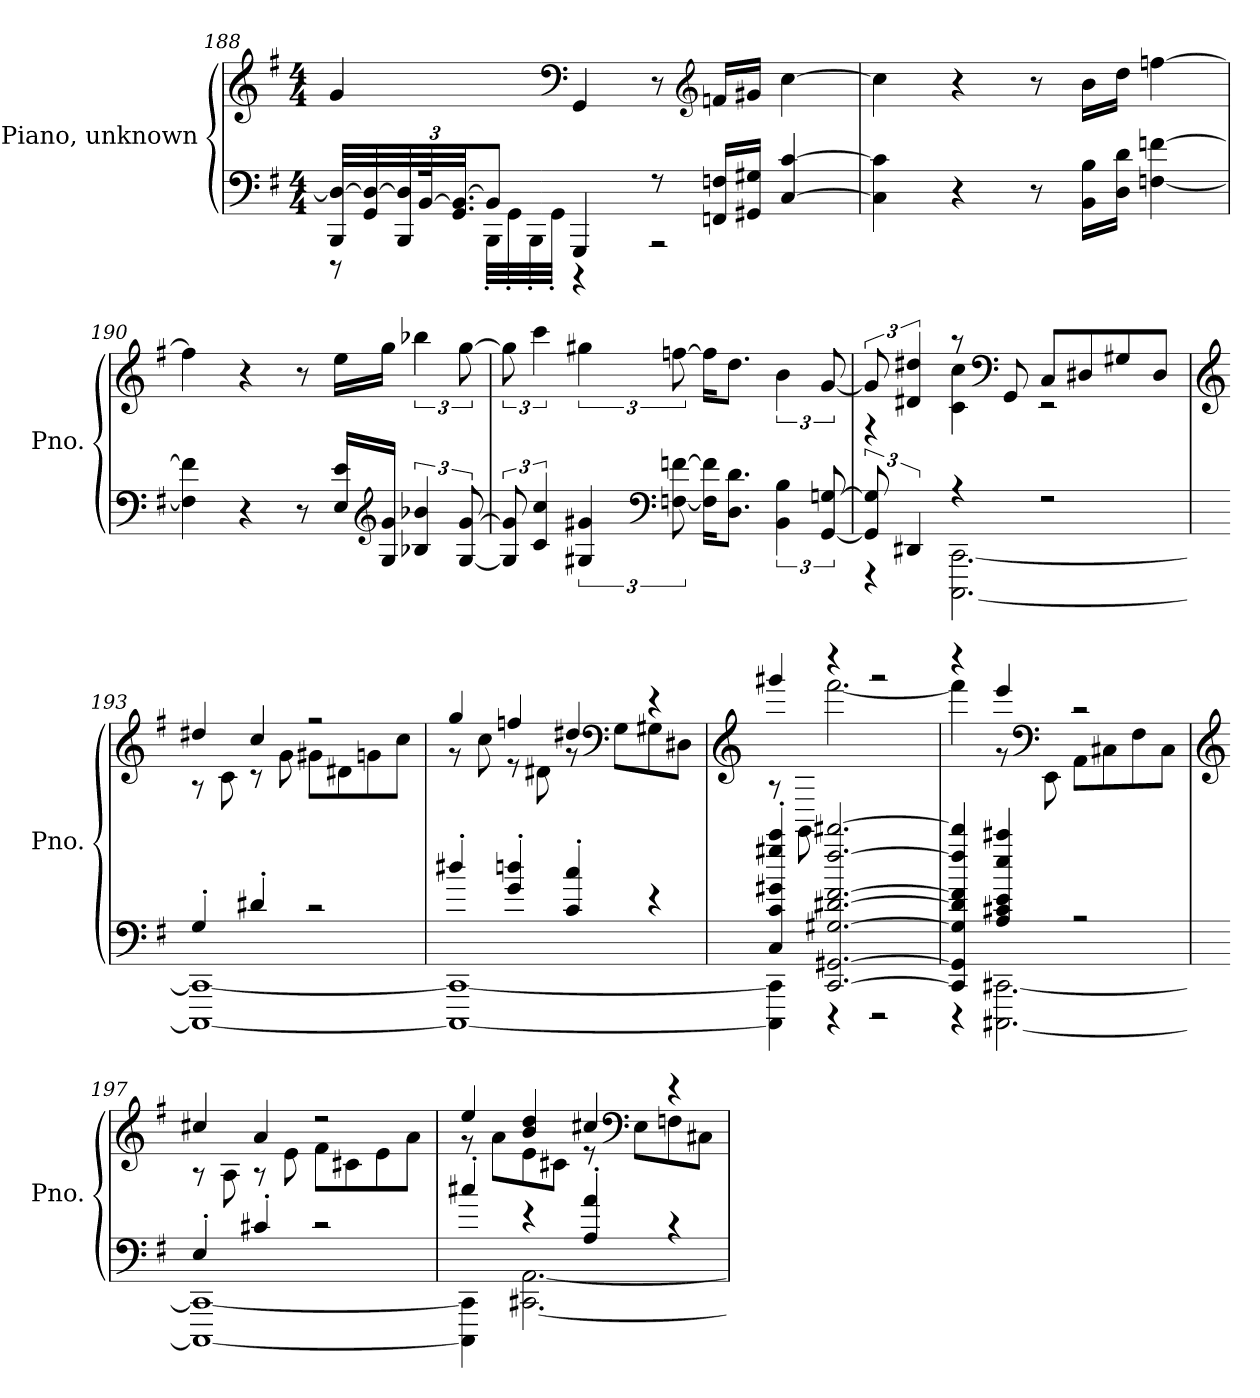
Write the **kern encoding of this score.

**kern	**kern
*part1	*part1
*staff2	*staff1
*I"Piano, unknown	*
*I'Pno.	*
!!LO:LB:g=z
*clefF4	*clefG2
*k[f#]	*k[f#]
*M4/4	*M4/4
=188	=188
*^	*
32BBB/ 32D/_LLL	8r	4g/
32GG/ 32D/_	.	.
*Xbrackettup	*	*
48BBB/ 48D/]	.	.
[96BB/K	.	.
48.GG/ 48.BB/_JJ	.	.
8BB/J]	32BBB'\LLL	.
.	32GG'\	.
.	32BBB'\	.
.	32GG'\JJJ	.
*	*	*clefF4
4GGG/	4r	4GG/
8r	2r	8r
*	*	*clefG2
16FFn/ 16Fn/LL	.	16fn/LL
16GG#X/ 16G#X/JJ	.	16g#X/JJ
[4C/ [4c/	.	[4cc\
*v	*v	*
=189	=189
4C\] 4c\]	4cc\]
4r	4r
8r	8r
16BB\ 16B\LL	16b\LL
16D\ 16d\JJ	16dd\JJ
[4Fn\ [4fn\	[4ffn\
=190	=190
4F\] 4f\]	4ff\]
4r	4r
8r	8r
16E/ 16e/LL	16ee\LL
*clefG2	*
16G/ 16g/JJ	16gg\JJ
*brackettup	*
6B-X/ 6b-X/	6bb-X\
[12G/ [12g/	[12gg\
!!LO:LB:g=z
=191	=191
12G/] 12g/]	12gg\]
6c/ 6cc/	6ccc\
6G#X/ 6g#X/	6gg#X\
*clefF4	*
[12Fn\ [12fn\	[12ffn\
16F\] 16f\]KL	16ff\KL]
8.D\ 8.d\J	8.dd\J
6BB\ 6B\	6b\
[12GG/ [12Gn/	[12g/
=192	=192
*^	*^
12GG/] 12G/]	4r	12g/]	4r
6DD#X/	.	6d#X/ 6dd#X/	.
4r	[2.CCC\ [2.CC\	8r	4c\ 4cc\
*	*	*clefF4	*
.	.	8GG/	.
2r	.	8C/L	2r
.	.	8D#X/	.
.	.	8G#X/	.
.	.	8D#/J	.
=193	=193	=193	=193
*	*	*clefG2	*
4G'/	1CCC_ 1CC_	4dd#X/	8r
.	.	.	8c\
4d#X'/	.	4cc/	8r
.	.	.	8g\
2r	.	2r	8g#X\L
.	.	.	8d#X\
.	.	.	8gn\
.	.	.	8cc\J
!!LO:PB:g=z	!!
=194	=194	=194	=194
4dd#X'/	1CCC_ 1CC_	4gg/	8r
.	.	.	8cc\
4g/' 4ddn/'	.	4ffn/	8r
.	.	.	8d#X\
4c/' 4cc/'	.	4dd#X/	8r
*	*	*clefF4	*
.	.	.	8G\L
4r	.	4r	8G#X\
.	.	.	8D#X\J
=195	=195	=195	=195
*	*	*clefG2	*
4C/' 4c/' 4g#X/' 4gg#X/' 4ccc/'	4CCC\] 4CC\]	4ggg#X/	8r
.	.	.	8GG\
[2.CC/ [2.GG#X/ [2.G#X/ [2.d#X/ [2.f#/ [2.ff#/ [2.ddd#X/	4r	4r	[2.fff#\
.	2r	2r	.
=196	=196	=196	=196
4CC/] 4GG#/] 4G#/] 4d#/] 4f#/] 4ff#/] 4ddd#/]	4r	4r	4fff#\]
4A/ 4c#X/ 4e/ 4ee/ 4ccc#X/	[2.CCC#X\ [2.CC#X\	4eee/	8r
*	*	*clefF4	*
.	.	.	8EE\
2r	.	2r	8AA\L
.	.	.	8C#X\
.	.	.	8F#\
.	.	.	8C#\J
!!LO:LB:g=z	!!
=197	=197	=197	=197
*	*	*clefG2	*
4E'/	1CCC#_ 1CC#_	4cc#X/	8r
.	.	.	8A\
4c#X'/	.	4a/	8r
.	.	.	8e\
2r	.	2r	8f#\L
.	.	.	8c#X\
.	.	.	8e\
.	.	.	8a\J
=198	=198	=198	=198
4cc#X'/	4CCC#\] 4CC#\]	4ee/	8r
.	.	.	8a\L
4r	[2.CC#X\ [2.AA\	4b/ 4dd/	8e\
.	.	.	8c#X\J
4A/' 4a/'	.	4cc#X/	8r
*	*	*clefF4	*
.	.	.	8E\L
4r	.	4r	8Fn\
.	.	.	8C#X\J
*v	*v	*	*
*	*v	*v
=	=
*-	*-
